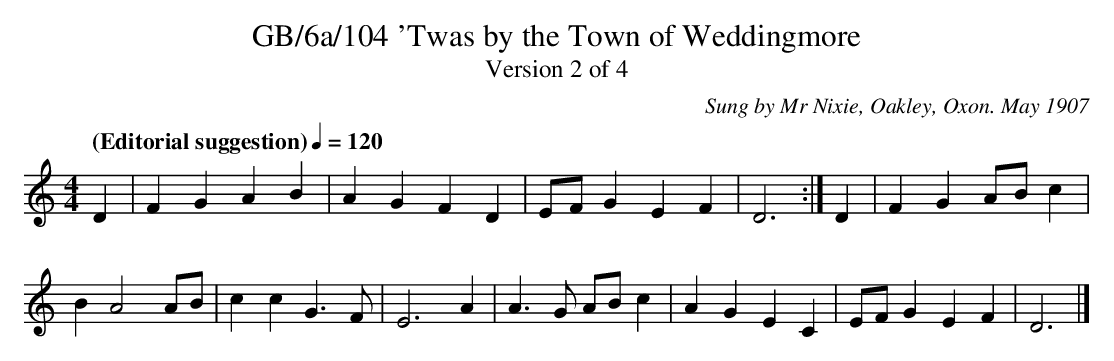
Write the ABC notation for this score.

X:1
T:GB/6a/104 'Twas by the Town of Weddingmore
T:Version 2 of 4
C:Sung by Mr Nixie, Oakley, Oxon. May 1907
M:4/4
L:1/8
Q:"(Editorial suggestion)" 1/4=120
K:Ddor
D2 | F2 G2 A2 B2 | A2 G2 F2 D2 | EF G2 E2 F2 | D6 :| D2 | F2 G2 AB c2 |
B2 A4 AB | c2 c2 G3 F | E6 A2 | A3 G AB c2 | A2 G2 E2 C2 | EF G2 E2 F2 | D6 |]
